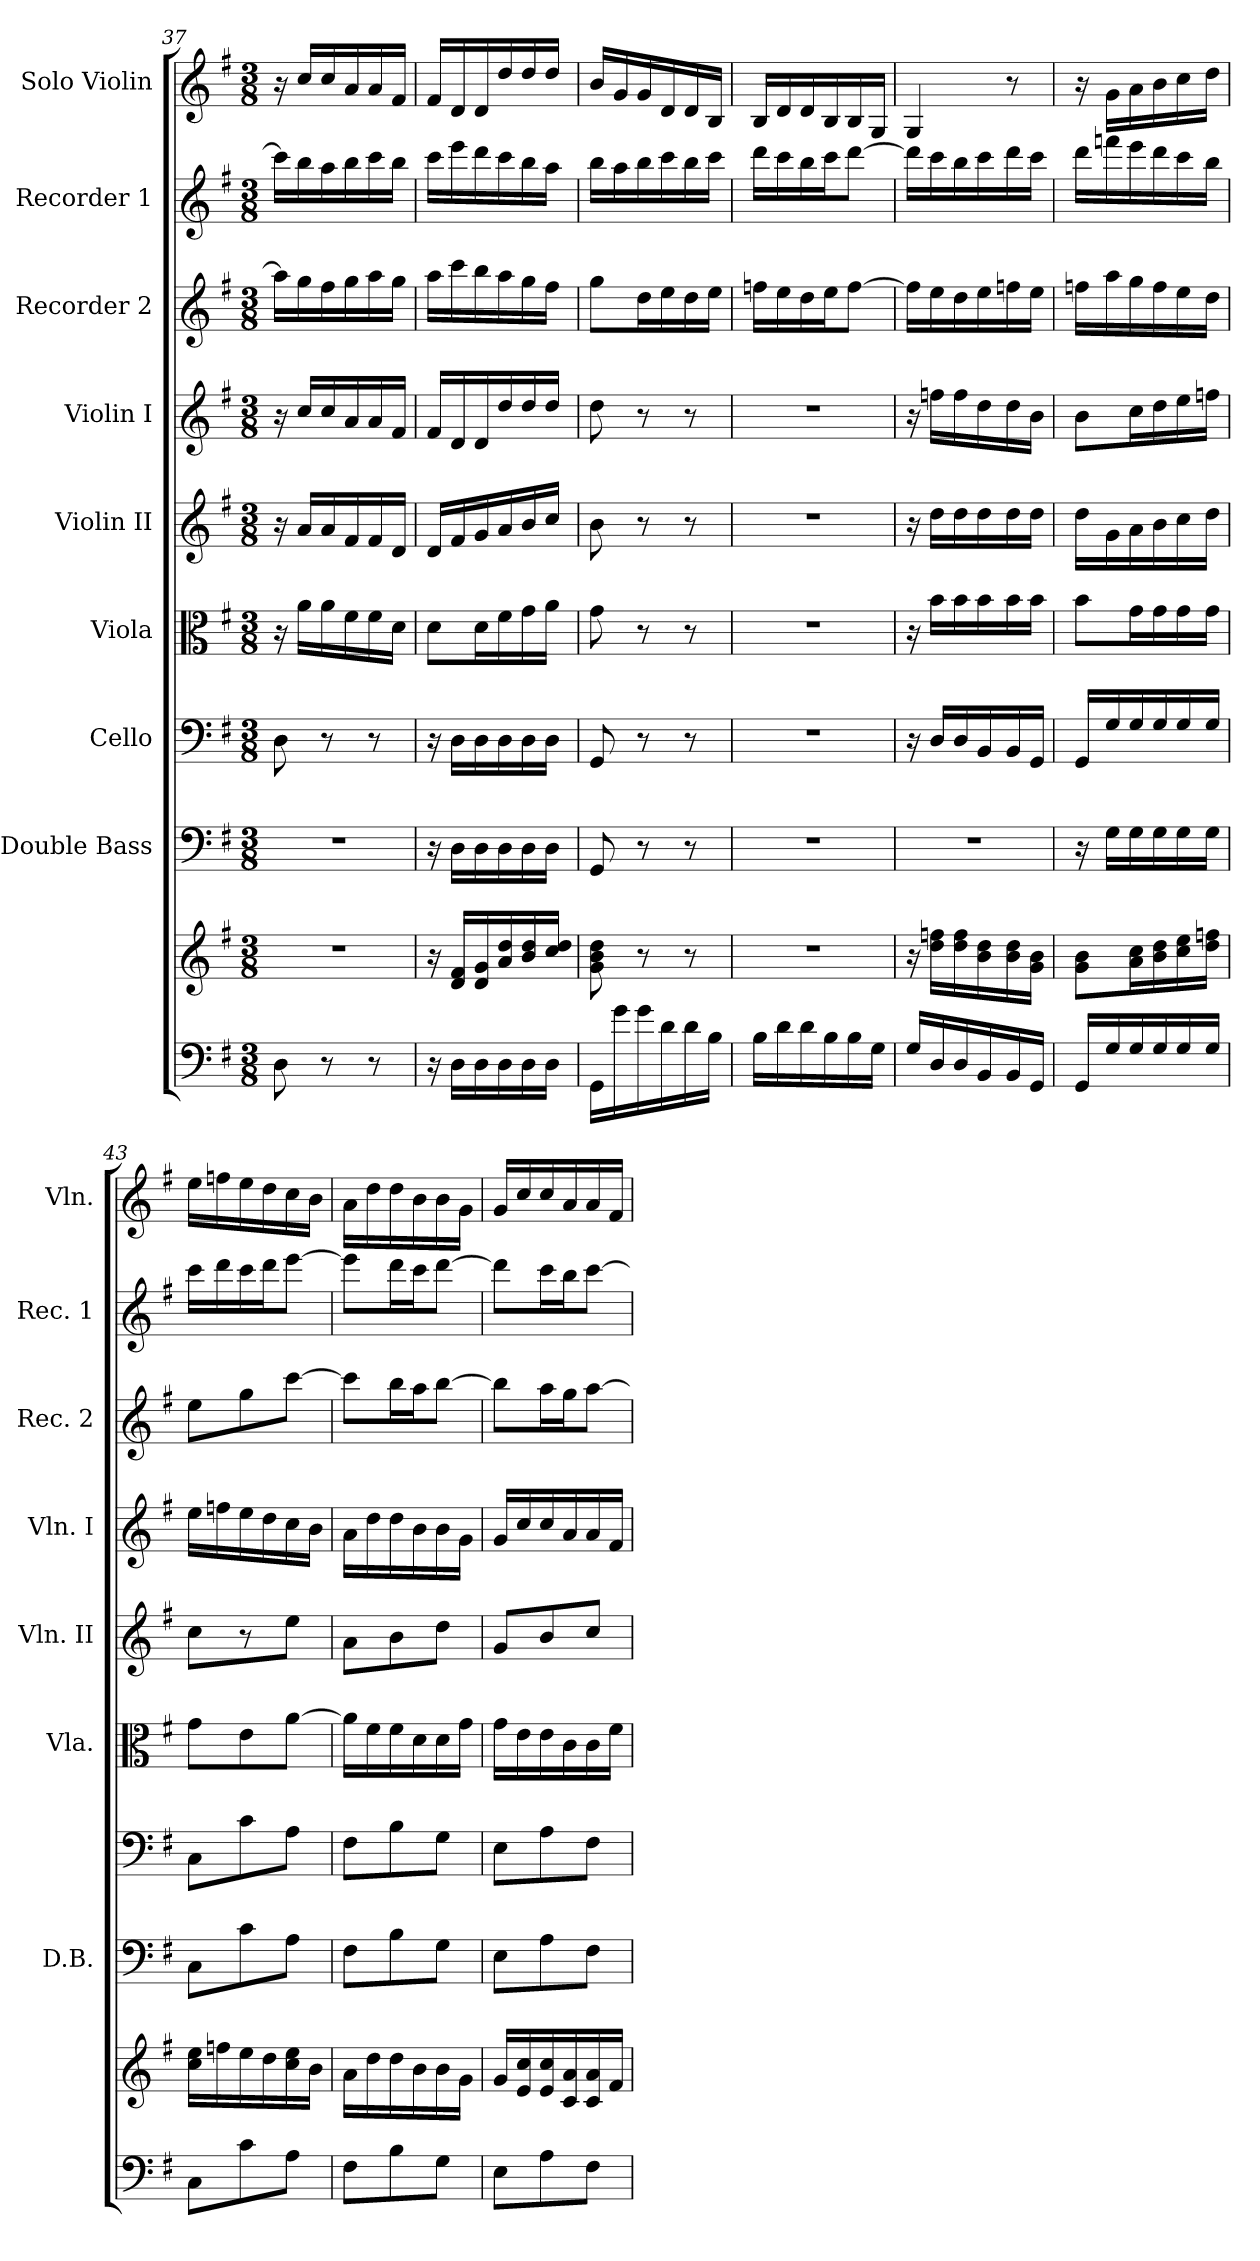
**kern	**kern	**kern	**kern	**kern	**kern	**kern	**kern	**kern	**kern
*part9	*part9	*part8	*part7	*part6	*part5	*part4	*part3	*part2	*part1
*staff10	*staff9	*staff8	*staff7	*staff6	*staff5	*staff4	*staff3	*staff2	*staff1
*	*	*I"Double Bass	*I"Cello	*I"Viola	*I"Violin II	*I"Violin I	*I"Recorder 2	*I"Recorder 1	*I"Solo Violin
*	*	*I'D.B.	*	*I'Vla.	*I'Vln. II	*I'Vln. I	*I'Rec. 2	*I'Rec. 1	*I'Vln.
*clefF4	*clefG2	*clefF4	*clefF4	*clefC3	*clefG2	*clefG2	*clefG2	*clefG2	*clefG2
*	*	*ITrd7c12	*	*	*	*	*	*	*
*k[f#]	*k[f#]	*k[f#]	*k[f#]	*k[f#]	*k[f#]	*k[f#]	*k[f#]	*k[f#]	*k[f#]
*G:	*G:	*G:	*G:	*G:	*G:	*G:	*G:	*G:	*G:
*M3/8	*M3/8	*M3/8	*M3/8	*M3/8	*M3/8	*M3/8	*M3/8	*M3/8	*M3/8
=37	=37	=37	=37	=37	=37	=37	=37	=37	=37
8D\	4.r	4.r	8D\	16r	16r	16r	16aa\LL]	16ccc\LL]	16r
.	.	.	.	16a\LL	16a/LL	16cc/LL	16gg\	16bb\	16cc/LL
8r	.	.	8r	16a\	16a/	16cc/	16ff#\	16aa\	16cc/
.	.	.	.	16f#\	16f#/	16a/	16gg\	16bb\	16a/
8r	.	.	8r	16f#\	16f#/	16a/	16aa\	16ccc\	16a/
.	.	.	.	16d\JJ	16d/JJ	16f#/JJ	16gg\JJ	16bb\JJ	16f#/JJ
=38	=38	=38	=38	=38	=38	=38	=38	=38	=38
16r	16r	16r	16r	8d\L	16d/LL	16f#/LL	16aa\LL	16ccc\LL	16f#/LL
16D\LL	16d/ 16f#/LL	16DD\LL	16D\LL	.	16f#/	16d/	16ccc\	16eee\	16d/
16D\	16d/ 16g/	16DD\	16D\	16d\L	16g/	16d/	16bb\	16ddd\	16d/
16D\	16a/ 16dd/	16DD\	16D\	16f#\	16a/	16dd/	16aa\	16ccc\	16dd/
16D\	16b/ 16dd/	16DD\	16D\	16g\	16b/	16dd/	16gg\	16bb\	16dd/
16D\JJ	16cc/ 16dd/JJ	16DD\JJ	16D\JJ	16a\JJ	16cc/JJ	16dd/JJ	16ff#\JJ	16aa\JJ	16dd/JJ
!!LO:PB:g=z
=39	=39	=39	=39	=39	=39	=39	=39	=39	=39
16GG\LL	8g\ 8b\ 8dd\	8GGG/	8GG/	8g\	8b\	8dd\	8gg\L	16bb\LL	16b/LL
16g\	.	.	.	.	.	.	.	16aa\	16g/
16g\	8r	8r	8r	8r	8r	8r	16dd\L	16bb\	16g/
16d\	.	.	.	.	.	.	16ee\	16ccc\	16d/
16d\	8r	8r	8r	8r	8r	8r	16dd\	16bb\	16d/
16B\JJ	.	.	.	.	.	.	16ee\JJ	16ccc\JJ	16B/JJ
=40	=40	=40	=40	=40	=40	=40	=40	=40	=40
16B\LL	4.r	4.r	4.r	4.r	4.r	4.r	16ffn\LL	16ddd\LL	16B/LL
16d\	.	.	.	.	.	.	16ee\	16ccc\	16d/
16d\	.	.	.	.	.	.	16dd\	16bb\	16d/
16B\	.	.	.	.	.	.	16ee\J	16ccc\J	16B/
16B\	.	.	.	.	.	.	[8ff\J	[8ddd\J	16B/
16G\JJ	.	.	.	.	.	.	.	.	16G/JJ
=41	=41	=41	=41	=41	=41	=41	=41	=41	=41
16G/LL	16r	4.r	16r	16r	16r	16r	16ff\LL]	16ddd\LL]	4G/
16D/	16dd\ 16ffn\LL	.	16D/LL	16b\LL	16dd\LL	16ffn\LL	16ee\	16ccc\	.
16D/	16dd\ 16ff\	.	16D/	16b\	16dd\	16ff\	16dd\	16bb\	.
16BB/	16b\ 16dd\	.	16BB/	16b\	16dd\	16dd\	16ee\	16ccc\	.
16BB/	16b\ 16dd\	.	16BB/	16b\	16dd\	16dd\	16ffn\	16ddd\	8r
16GG/JJ	16g\ 16b\JJ	.	16GG/JJ	16b\JJ	16dd\JJ	16b\JJ	16ee\JJ	16ccc\JJ	.
=42	=42	=42	=42	=42	=42	=42	=42	=42	=42
16GG/LL	8g\ 8b\L	16r	16GG/LL	8b\L	16dd\LL	8b\L	16ffn\LL	16ddd\LL	16r
16G/	.	16GG\LL	16G/	.	16g\	.	16aa\	16fffn\	16g\LL
16G/	16a\ 16cc\L	16GG\	16G/	16g\L	16a\	16cc\L	16gg\	16eee\	16a\
16G/	16b\ 16dd\	16GG\	16G/	16g\	16b\	16dd\	16ff\	16ddd\	16b\
16G/	16cc\ 16ee\	16GG\	16G/	16g\	16cc\	16ee\	16ee\	16ccc\	16cc\
16G/JJ	16dd\ 16ffn\JJ	16GG\JJ	16G/JJ	16g\JJ	16dd\JJ	16ffn\JJ	16dd\JJ	16bb\JJ	16dd\JJ
=43	=43	=43	=43	=43	=43	=43	=43	=43	=43
8C\L	16cc\ 16ee\LL	8CC\L	8C\L	8g\L	8cc\L	16ee\LL	8ee\L	16ccc\LL	16ee\LL
.	16ffn\	.	.	.	.	16ffn\	.	16ddd\	16ffn\
8c\	16ee\	8C\	8c\	8e\	8r	16ee\	8gg\	16ccc\	16ee\
.	16dd\	.	.	.	.	16dd\	.	16ddd\J	16dd\
8A\J	16cc\ 16ee\	8AA\J	8A\J	[8a\J	8ee\J	16cc\	[8ccc\J	[8eee\J	16cc\
.	16b\JJ	.	.	.	.	16b\JJ	.	.	16b\JJ
=44	=44	=44	=44	=44	=44	=44	=44	=44	=44
8F#\L	16a\LL	8FF#\L	8F#\L	16a\LL]	8a\L	16a\LL	8ccc\L]	8eee\L]	16a\LL
.	16dd\	.	.	16f#\	.	16dd\	.	.	16dd\
8B\	16dd\	8BB\	8B\	16f#\	8b\	16dd\	16bb\L	16ddd\L	16dd\
.	16b\	.	.	16d\	.	16b\	16aa\J	16ccc\J	16b\
8G\J	16b\	8GG\J	8G\J	16d\	8dd\J	16b\	[8bb\J	[8ddd\J	16b\
.	16g\JJ	.	.	16g\JJ	.	16g\JJ	.	.	16g\JJ
=45	=45	=45	=45	=45	=45	=45	=45	=45	=45
8E\L	16g/LL	8EE\L	8E\L	16g\LL	8g/L	16g/LL	8bb\L]	8ddd\L]	16g/LL
.	16e/ 16cc/	.	.	16e\	.	16cc/	.	.	16cc/
8A\	16e/ 16cc/	8AA\	8A\	16e\	8b/	16cc/	16aa\L	16ccc\L	16cc/
.	16c/ 16a/	.	.	16c\	.	16a/	16gg\J	16bb\J	16a/
8F#\J	16c/ 16a/	8FF#\J	8F#\J	16c\	8cc/J	16a/	[8aa\J	[8ccc\J	16a/
.	16f#/JJ	.	.	16f#\JJ	.	16f#/JJ	.	.	16f#/JJ
=	=	=	=	=	=	=	=	=	=
*-	*-	*-	*-	*-	*-	*-	*-	*-	*-
